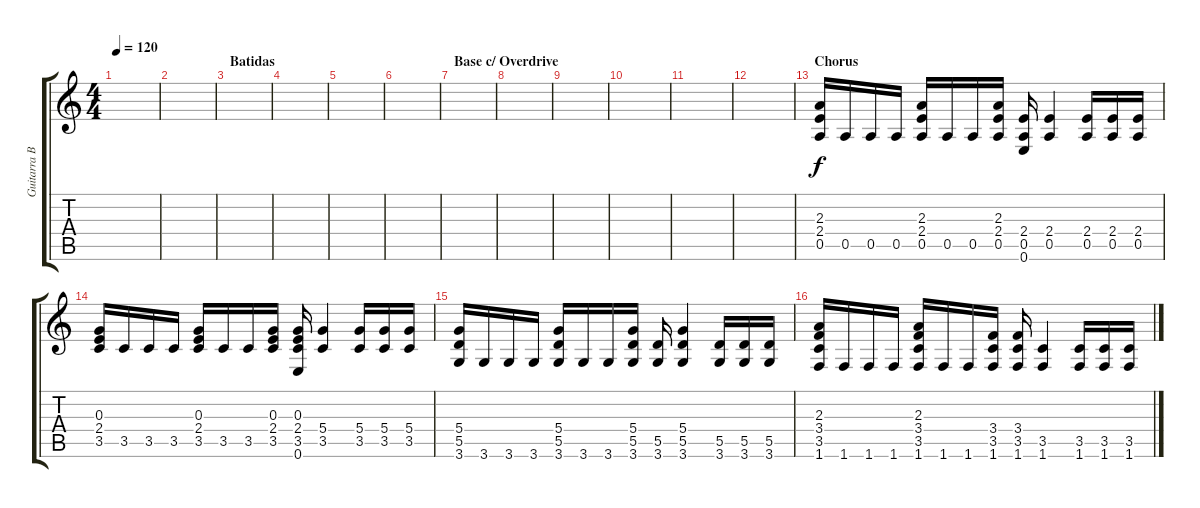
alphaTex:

\track ("Guitarra Base" "Guitarra B") {instrument distortionguitar}
\staff {score tabs}
\tuning (E4 B3 G3 D3 A2 E2) {hide}
\ts (4 4)
\tempo 120
\clef g2
\ks c
|
|
\section ("" "Batidas")
|
|
|
|
\section ("" "Base c/ Overdrive")
|
|
|
|
|
|
\section ("" "Chorus")
(2.3 2.4 0.5).16 0.5.16 0.5.16 0.5.16 (2.3 2.4 0.5).16 0.5.16 0.5.16 (2.3 2.4 0.5).16 (2.4 0.5 0.6).16 (2.4 0.5).4 (2.4 0.5).16 (2.4 0.5).16 (2.4 0.5).16 |
(0.3 2.4 3.5).16 3.5.16 3.5.16 3.5.16 (0.3 2.4 3.5).16 3.5.16 3.5.16 (0.3 2.4 3.5).16 (0.3 2.4 3.5 0.6).16 (5.4 3.5).4 (5.4 3.5).16 (5.4 3.5).16 (5.4 3.5).16 |
(5.4 5.5 3.6).16 3.6.16 3.6.16 3.6.16 (5.4 5.5 3.6).16 3.6.16 3.6.16 (5.4 5.5 3.6).16 (5.5 3.6).16 (5.4 5.5 3.6).4 (5.5 3.6).16 (5.5 3.6).16 (5.5 3.6).16 |
(2.3 3.4 3.5 1.6).16 1.6.16 1.6.16 1.6.16 (2.3 3.4 3.5 1.6).16 1.6.16 1.6.16 (3.4 3.5 1.6).16 (3.4 3.5 1.6).16 (3.5 1.6).4 (3.5 1.6).16 (3.5 1.6).16 (3.5 1.6).16
